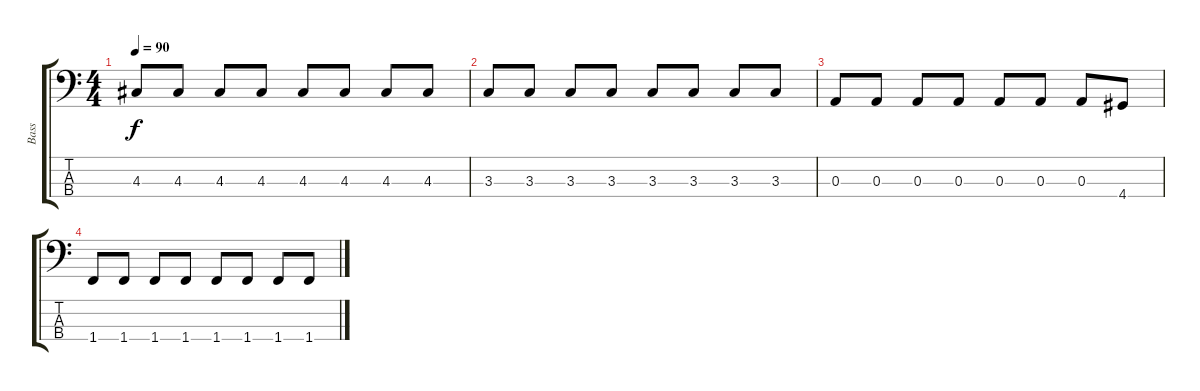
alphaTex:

\track ("Bass" "Bass") {instrument fretlessbass}
\staff {score tabs}
\tuning (G2 D2 A1 E1) {hide}
\ts (4 4)
\tempo 90
\clef f4
\ks c
4.3.8{dy f} 4.3.8 4.3.8 4.3.8 4.3.8 4.3.8 4.3.8 4.3.8 |
3.3.8 3.3.8 3.3.8 3.3.8 3.3.8 3.3.8 3.3.8 3.3.8 |
0.3.8 0.3.8 0.3.8 0.3.8 0.3.8 0.3.8 0.3.8 4.4.8 |
1.4.8 1.4.8 1.4.8 1.4.8 1.4.8 1.4.8 1.4.8 1.4.8
